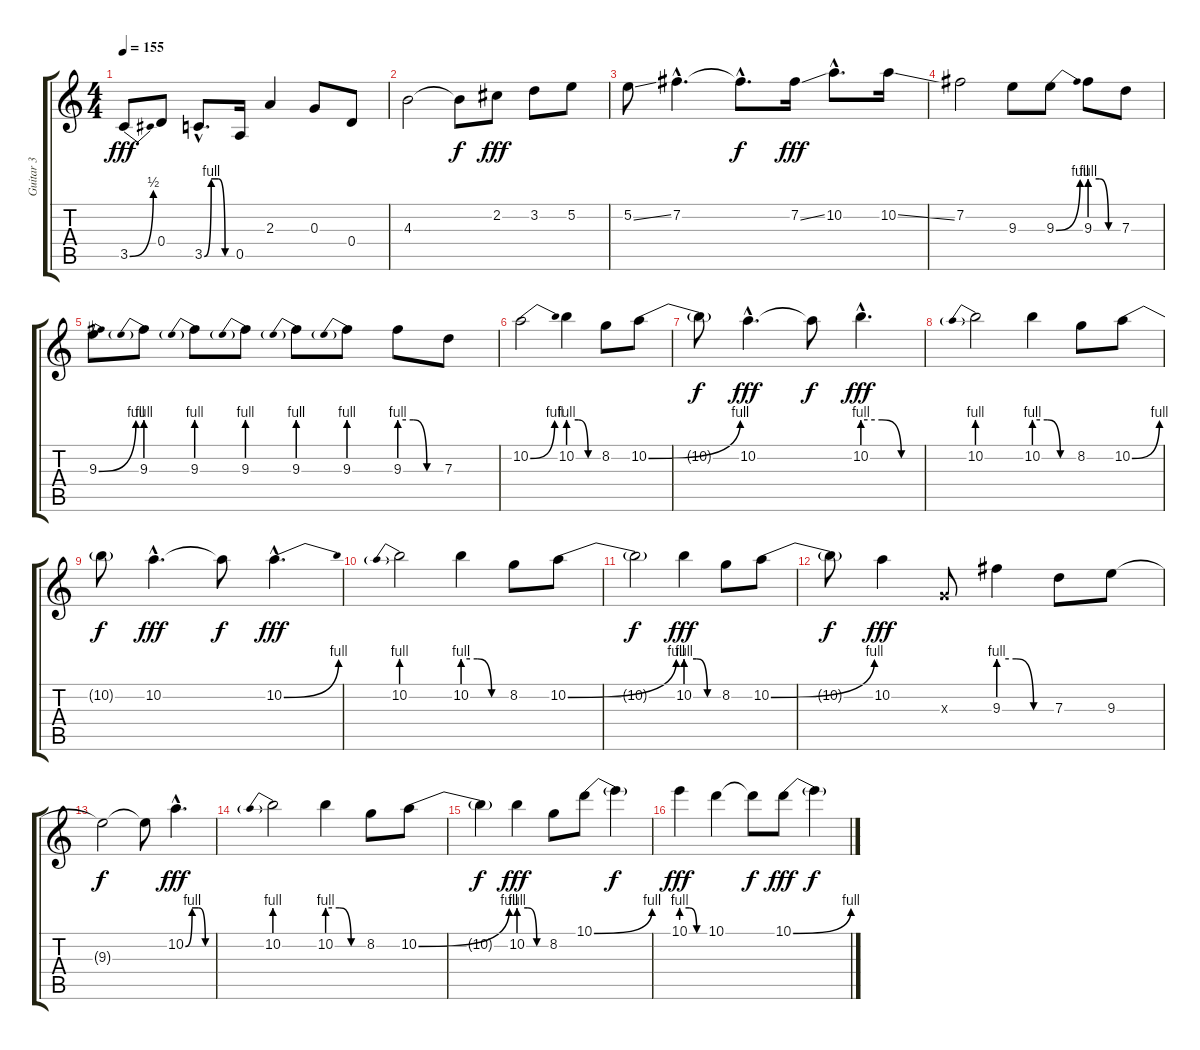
\track ("Guitar 3" "Guitar 3") {instrument distortionguitar}
\staff {score tabs}
\tuning (E4 B3 G3 D3 A2 E2) {hide}
\ts (4 4)
\tempo 155
\clef g2
\ks c
3.5{be (bend 0 0 60 2)}.8{dy fff} 0.4.8 3.5{be (custom 0 0 15 4 30 4 45 0 60 0) hac}.8{d} 0.5.16 2.3.4 0.3.8 0.4.8 |
4.3.2 4.3{t}.8{dy f} 2.2.8{dy fff} 3.2.8 5.2.8 |
5.2{ss}.8 7.2{hac}.4{d} 7.2{hac t}.8{d dy f} 7.2{ss}.16{dy fff} 10.2{hac}.8{d} 10.2{ss}.16 |
7.2.2 9.3.8 9.3{be (bend 0 0 60 4)}.8 9.3{be (custom 0 4 20 4 40 0 60 0)}.8 7.3.8 |
9.3{be (bend 0 0 60 4)}.8 9.3{be (prebend 0 4 60 4)}.8 9.3{be (prebend 0 4 60 4)}.8 9.3{be (prebend 0 4 60 4)}.8 9.3{be (prebend 0 4 60 4)}.8 9.3{be (prebend 0 4 60 4)}.8 9.3{be (custom 0 4 20 4 40 0 60 0)}.8 7.3.8 |
10.2{be (bend 0 0 60 4)}.2 10.2{be (custom 0 4 20 4 40 0 60 0)}.4 8.2.8 10.2{be (bend 0 0 60 4)}.8 |
10.2{t}.8{dy f} 10.2{hac}.4{d dy fff} 10.2{t}.8{dy f} 10.2{be (custom 0 4 20 4 40 0 60 0) hac}.4{d dy fff} |
10.2{be (prebend 0 4 60 4)}.2 10.2{be (custom 0 4 20 4 40 0 60 0)}.4 8.2.8 10.2{be (bend 0 0 60 4)}.8 |
10.2{t}.8{dy f} 10.2{hac}.4{d dy fff} 10.2{t}.8{dy f} 10.2{be (bend 0 0 60 4) hac}.4{d dy fff} |
10.2{be (prebend 0 4 60 4)}.2 10.2{be (custom 0 4 20 4 40 0 60 0)}.4 8.2.8 10.2{be (bend 0 0 60 4)}.8 |
10.2{t}.2{dy f} 10.2{be (custom 0 4 20 4 40 0 60 0)}.4{dy fff} 8.2.8 10.2{be (bend 0 0 60 4)}.8 |
10.2{t}.8{dy f} 10.2.4{dy fff} 0.3{x}.8 9.3{be (custom 0 4 20 4 40 0 60 0)}.4 7.3.8 9.3.8 |
9.3{t}.2{dy f} 9.3{t}.8 10.2{be (custom 0 0 15 4 30 4 45 0 60 0) hac}.4{d dy fff} |
10.2{be (prebend 0 4 60 4)}.2 10.2{be (custom 0 4 20 4 40 0 60 0)}.4 8.2.8 10.2{be (bend 0 0 60 4)}.8 |
10.2{t}.4{dy f} 10.2{be (custom 0 4 20 4 40 0 60 0)}.4{dy fff} 8.2.8 10.1{be (bend 0 0 60 4)}.8 10.1{t}.4{dy f} |
10.1{be (custom 0 4 20 4 40 0 60 0)}.4{dy fff} 10.1.4 10.1{t}.8{dy f} 10.1{be (bend 0 0 60 4)}.8{dy fff} 10.1{t}.4{dy f}
